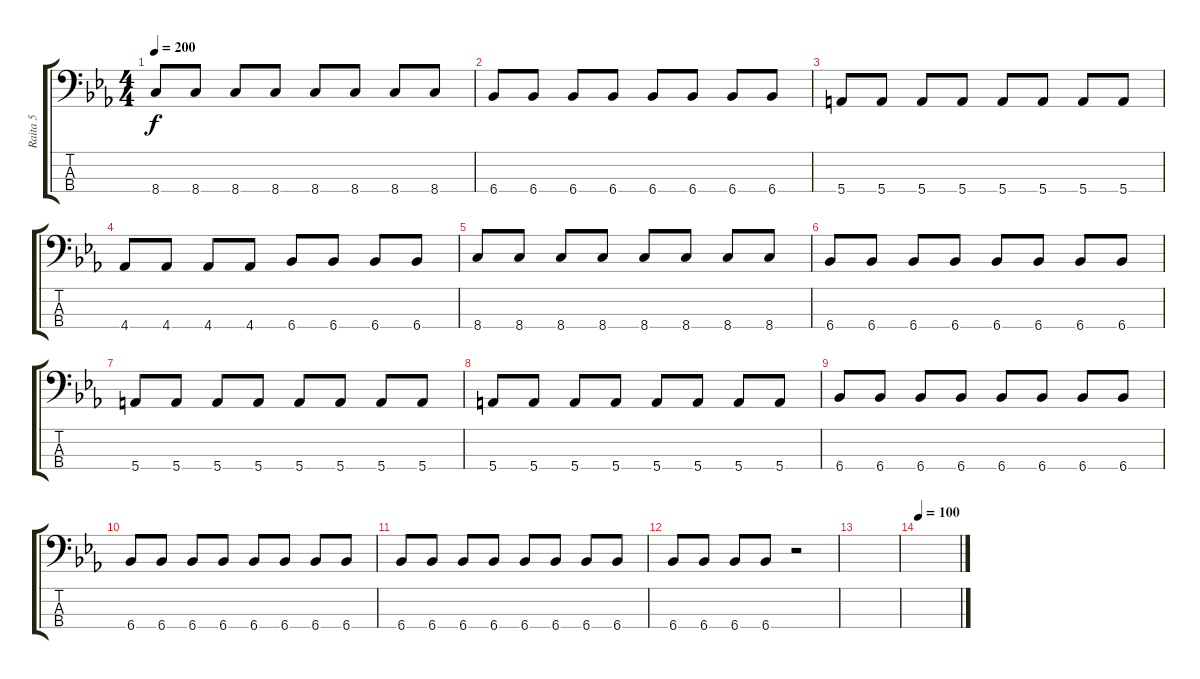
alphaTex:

\track ("Raita 5" "Raita 5") {instrument electricbassfinger}
\staff {score tabs}
\tuning (G2 D2 A1 E1) {hide}
\ts (4 4)
\tempo 200
\clef f4
\ks eb
8.4.8{dy f} 8.4.8 8.4.8 8.4.8 8.4.8 8.4.8 8.4.8 8.4.8 |
6.4.8 6.4.8 6.4.8 6.4.8 6.4.8 6.4.8 6.4.8 6.4.8 |
5.4.8 5.4.8 5.4.8 5.4.8 5.4.8 5.4.8 5.4.8 5.4.8 |
4.4.8 4.4.8 4.4.8 4.4.8 6.4.8 6.4.8 6.4.8 6.4.8 |
8.4.8 8.4.8 8.4.8 8.4.8 8.4.8 8.4.8 8.4.8 8.4.8 |
6.4.8 6.4.8 6.4.8 6.4.8 6.4.8 6.4.8 6.4.8 6.4.8 |
5.4.8 5.4.8 5.4.8 5.4.8 5.4.8 5.4.8 5.4.8 5.4.8 |
5.4.8 5.4.8 5.4.8 5.4.8 5.4.8 5.4.8 5.4.8 5.4.8 |
6.4.8 6.4.8 6.4.8 6.4.8 6.4.8 6.4.8 6.4.8 6.4.8 |
6.4.8 6.4.8 6.4.8 6.4.8 6.4.8 6.4.8 6.4.8 6.4.8 |
6.4.8 6.4.8 6.4.8 6.4.8 6.4.8 6.4.8 6.4.8 6.4.8 |
6.4.8 6.4.8 6.4.8 6.4.8 r.2 |
|
\tempo 100
